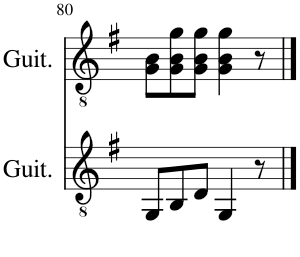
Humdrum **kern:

**kern	**kern
*part2	*part1
*staff2	*staff1
*I"Classical Guitar	*I"Classical Guitar
*I'Guit.	*I'Guit.
!!LO:PB:g=z
*clefGv2	*clefGv2
*k[f#]	*k[f#]
*M6/8	*M6/8
=80	=80
8GG/L	8G\ 8B\L
8BB/	8G\ 8B\ 8g\
8D/J	8G\ 8B\ 8g\J
4GG/	4G\ 4B\ 4g\
8r	8r
==	==
*-	*-
